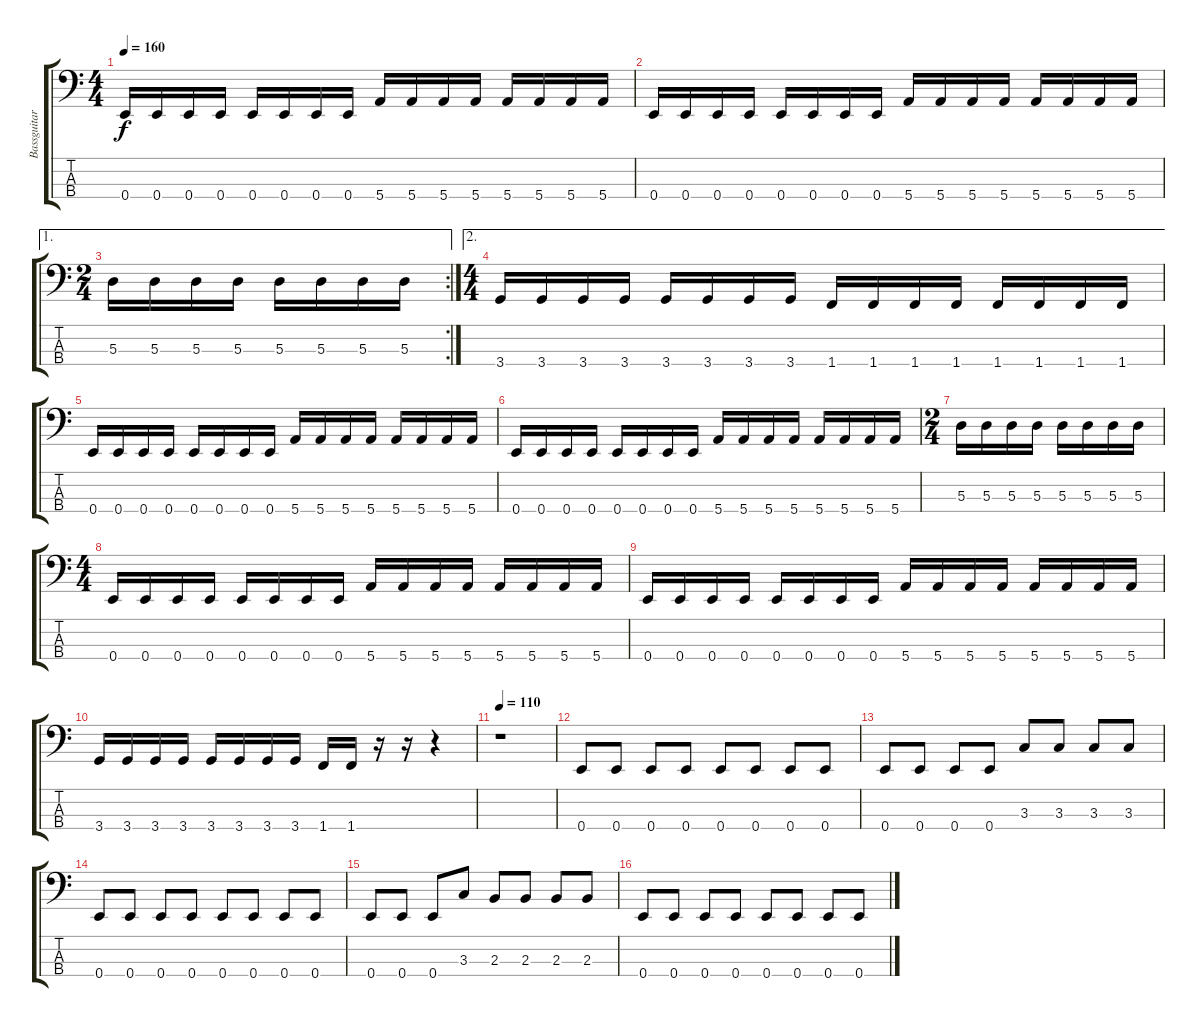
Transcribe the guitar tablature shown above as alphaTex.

\track ("Bassguitar" "Bassguitar") {instrument electricbassfinger}
\staff {score tabs}
\tuning (G2 D2 A1 E1) {hide}
\ts (4 4)
\tempo 160
\clef f4
\ks c
0.4.16{dy f instrument electricbassfinger} 0.4.16 0.4.16 0.4.16 0.4.16 0.4.16 0.4.16 0.4.16 5.4.16 5.4.16 5.4.16 5.4.16 5.4.16 5.4.16 5.4.16 5.4.16 |
0.4.16 0.4.16 0.4.16 0.4.16 0.4.16 0.4.16 0.4.16 0.4.16 5.4.16 5.4.16 5.4.16 5.4.16 5.4.16 5.4.16 5.4.16 5.4.16 |
\ae 1
\rc 2
\ts (2 4)
5.3.16 5.3.16 5.3.16 5.3.16 5.3.16 5.3.16 5.3.16 5.3.16 |
\ae 2
\ts (4 4)
3.4.16 3.4.16 3.4.16 3.4.16 3.4.16 3.4.16 3.4.16 3.4.16 1.4.16 1.4.16 1.4.16 1.4.16 1.4.16 1.4.16 1.4.16 1.4.16 |
0.4.16 0.4.16 0.4.16 0.4.16 0.4.16 0.4.16 0.4.16 0.4.16 5.4.16 5.4.16 5.4.16 5.4.16 5.4.16 5.4.16 5.4.16 5.4.16 |
0.4.16 0.4.16 0.4.16 0.4.16 0.4.16 0.4.16 0.4.16 0.4.16 5.4.16 5.4.16 5.4.16 5.4.16 5.4.16 5.4.16 5.4.16 5.4.16 |
\ts (2 4)
5.3.16 5.3.16 5.3.16 5.3.16 5.3.16 5.3.16 5.3.16 5.3.16 |
\ts (4 4)
0.4.16 0.4.16 0.4.16 0.4.16 0.4.16 0.4.16 0.4.16 0.4.16 5.4.16 5.4.16 5.4.16 5.4.16 5.4.16 5.4.16 5.4.16 5.4.16 |
0.4.16 0.4.16 0.4.16 0.4.16 0.4.16 0.4.16 0.4.16 0.4.16 5.4.16 5.4.16 5.4.16 5.4.16 5.4.16 5.4.16 5.4.16 5.4.16 |
3.4.16 3.4.16 3.4.16 3.4.16 3.4.16 3.4.16 3.4.16 3.4.16 1.4.16 1.4.16 r.16 r.16 r.4 |
\tempo 110
r.1 |
0.4.8 0.4.8 0.4.8 0.4.8 0.4.8 0.4.8 0.4.8 0.4.8 |
0.4.8 0.4.8 0.4.8 0.4.8 3.3.8 3.3.8 3.3.8 3.3.8 |
0.4.8 0.4.8 0.4.8 0.4.8 0.4.8 0.4.8 0.4.8 0.4.8 |
0.4.8 0.4.8 0.4.8 3.3.8 2.3.8 2.3.8 2.3.8 2.3.8 |
0.4.8 0.4.8 0.4.8 0.4.8 0.4.8 0.4.8 0.4.8 0.4.8
